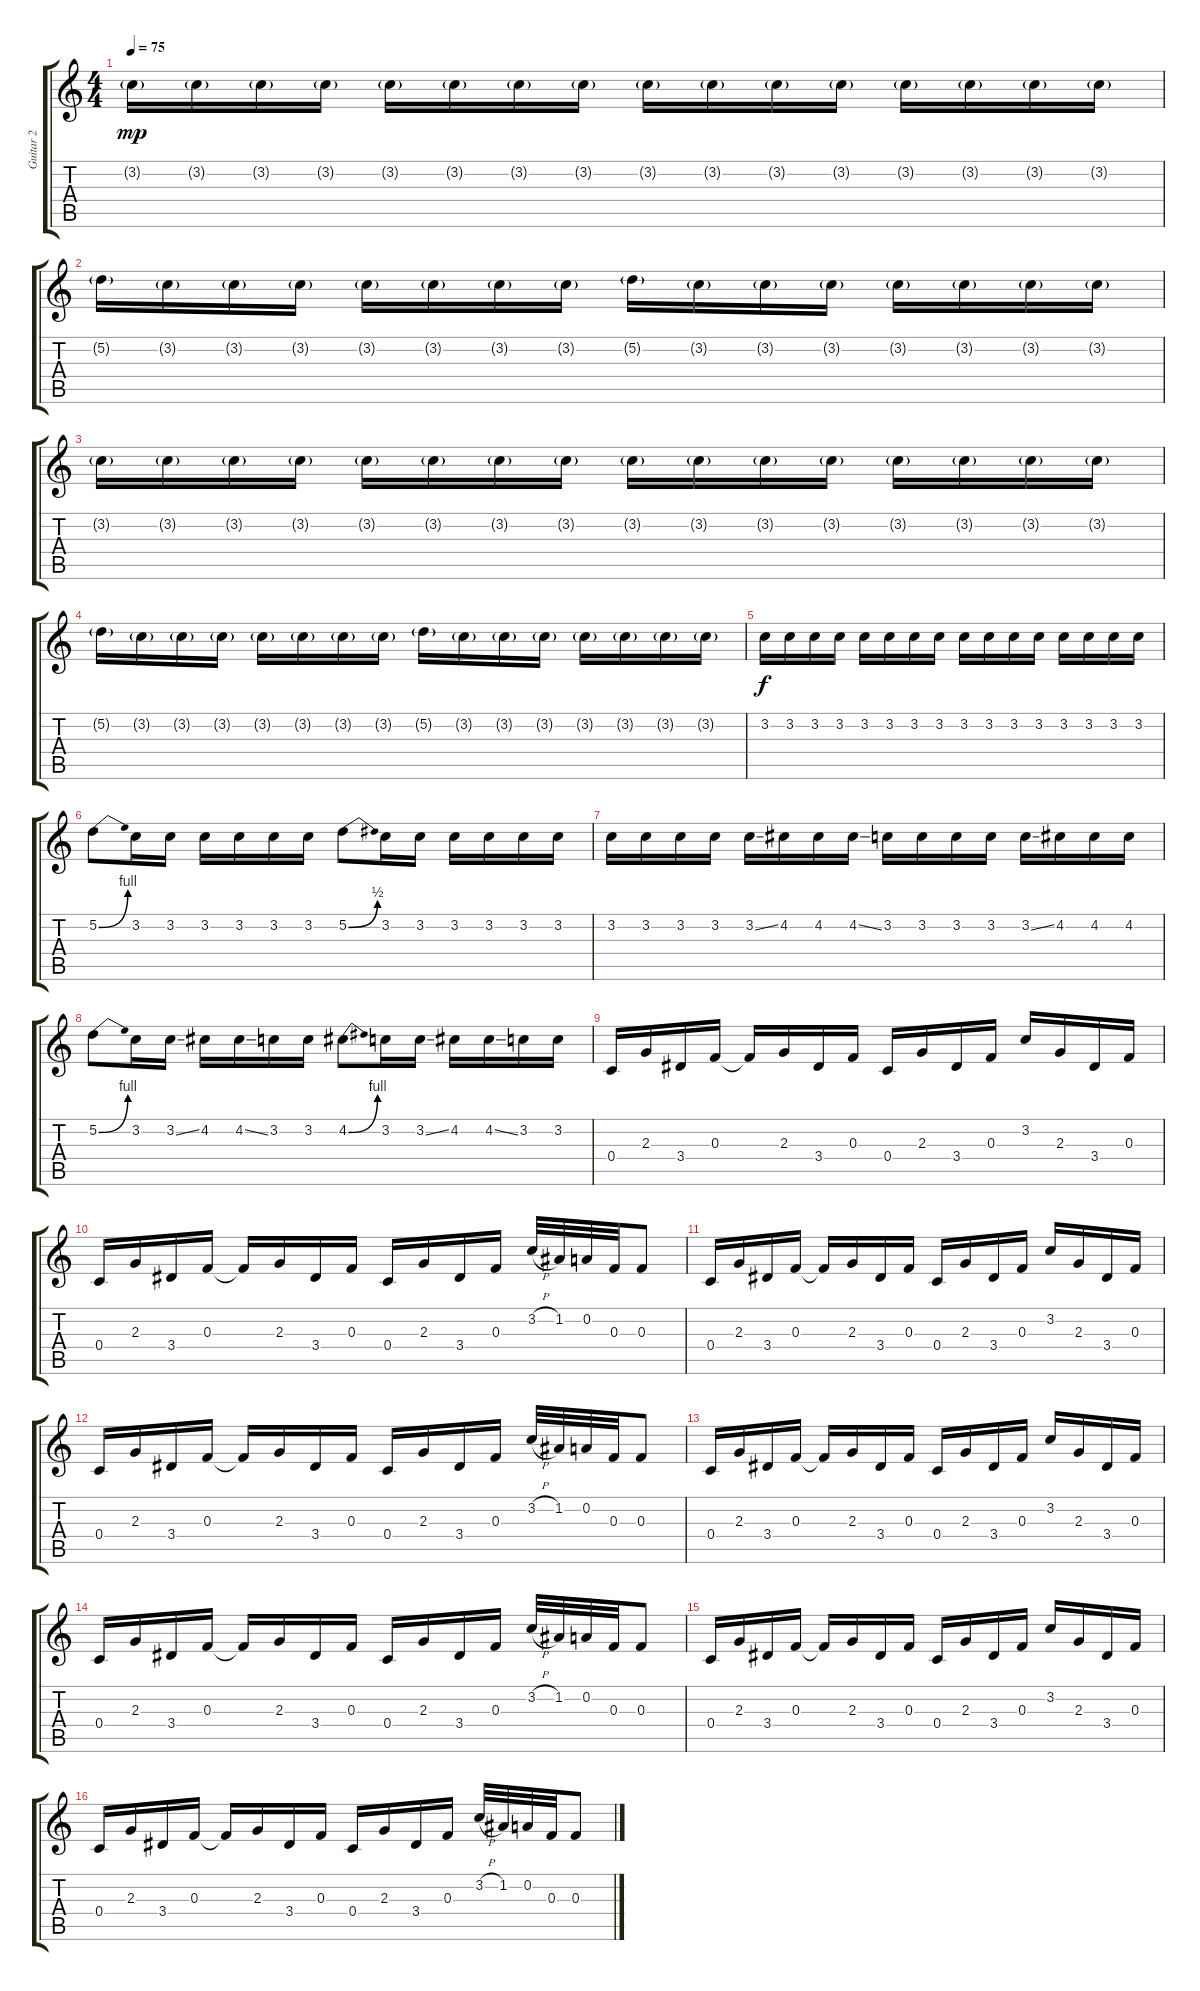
\track ("Guitar 2" "Guitar 2") {instrument distortionguitar}
\staff {score tabs}
\tuning (D4 A3 F3 C3 G2 C2) {hide}
\ts (4 4)
\tempo 75
\clef g2
\ks c
3.2{g}.16{dy mp volume 12 balance 10 instrument distortionguitar} 3.2{g}.16 3.2{g}.16 3.2{g}.16 3.2{g}.16 3.2{g}.16 3.2{g}.16 3.2{g}.16 3.2{g}.16 3.2{g}.16 3.2{g}.16 3.2{g}.16 3.2{g}.16 3.2{g}.16 3.2{g}.16 3.2{g}.16 |
5.2{g}.16{volume 12 balance 10 instrument distortionguitar} 3.2{g}.16 3.2{g}.16 3.2{g}.16 3.2{g}.16 3.2{g}.16 3.2{g}.16 3.2{g}.16 5.2{g}.16 3.2{g}.16 3.2{g}.16 3.2{g}.16 3.2{g}.16 3.2{g}.16 3.2{g}.16 3.2{g}.16 |
3.2{g}.16{volume 12 balance 10 instrument distortionguitar} 3.2{g}.16 3.2{g}.16 3.2{g}.16 3.2{g}.16 3.2{g}.16 3.2{g}.16 3.2{g}.16 3.2{g}.16 3.2{g}.16 3.2{g}.16 3.2{g}.16 3.2{g}.16 3.2{g}.16 3.2{g}.16 3.2{g}.16 |
5.2{g}.16{volume 12 balance 10 instrument distortionguitar} 3.2{g}.16 3.2{g}.16 3.2{g}.16 3.2{g}.16 3.2{g}.16 3.2{g}.16 3.2{g}.16 5.2{g}.16 3.2{g}.16 3.2{g}.16 3.2{g}.16 3.2{g}.16 3.2{g}.16 3.2{g}.16 3.2{g}.16 |
3.2.16{dy f volume 13 balance 10 instrument distortionguitar} 3.2.16 3.2.16 3.2.16 3.2.16 3.2.16 3.2.16 3.2.16 3.2.16 3.2.16 3.2.16 3.2.16 3.2.16 3.2.16 3.2.16 3.2.16 |
5.2{be (bend 0 0 60 4)}.8{volume 12 balance 10 instrument distortionguitar} 3.2.16 3.2.16 3.2.16 3.2.16 3.2.16 3.2.16 5.2{be (bend 0 0 60 2)}.8 3.2.16 3.2.16 3.2.16 3.2.16 3.2.16 3.2.16 |
3.2.16{volume 13 balance 10 instrument distortionguitar} 3.2.16 3.2.16 3.2.16 3.2{ss}.16 4.2.16 4.2.16 4.2{ss}.16 3.2.16 3.2.16 3.2.16 3.2.16 3.2{ss}.16 4.2.16 4.2.16 4.2.16 |
5.2{be (bend 0 0 60 4)}.8{volume 12 balance 10 instrument distortionguitar} 3.2.16 3.2{ss}.16 4.2.16 4.2{ss}.16 3.2.16 3.2.16 4.2{be (bend 0 0 60 4)}.8 3.2.16 3.2{ss}.16 4.2.16 4.2{ss}.16 3.2.16 3.2.16 |
0.4.16{balance 16} 2.3.16 3.4.16 0.3.16 0.3{t}.16 2.3.16 3.4.16 0.3.16 0.4.16 2.3.16 3.4.16 0.3.16 3.2.16 2.3.16 3.4.16 0.3.16 |
0.4.16 2.3.16 3.4.16 0.3.16 0.3{t}.16 2.3.16 3.4.16 0.3.16 0.4.16 2.3.16 3.4.16 0.3.16 3.2{h}.32 1.2.32 0.2.32 0.3.32 0.3.8 |
0.4.16{balance 16} 2.3.16 3.4.16 0.3.16 0.3{t}.16 2.3.16 3.4.16 0.3.16 0.4.16 2.3.16 3.4.16 0.3.16 3.2.16 2.3.16 3.4.16 0.3.16 |
0.4.16 2.3.16 3.4.16 0.3.16 0.3{t}.16 2.3.16 3.4.16 0.3.16 0.4.16 2.3.16 3.4.16 0.3.16 3.2{h}.32 1.2.32 0.2.32 0.3.32 0.3.8 |
0.4.16{balance 16} 2.3.16 3.4.16 0.3.16 0.3{t}.16 2.3.16 3.4.16 0.3.16 0.4.16 2.3.16 3.4.16 0.3.16 3.2.16 2.3.16 3.4.16 0.3.16 |
0.4.16 2.3.16 3.4.16 0.3.16 0.3{t}.16 2.3.16 3.4.16 0.3.16 0.4.16 2.3.16 3.4.16 0.3.16 3.2{h}.32 1.2.32 0.2.32 0.3.32 0.3.8 |
0.4.16{balance 16} 2.3.16 3.4.16 0.3.16 0.3{t}.16 2.3.16 3.4.16 0.3.16 0.4.16 2.3.16 3.4.16 0.3.16 3.2.16 2.3.16 3.4.16 0.3.16 |
0.4.16 2.3.16 3.4.16 0.3.16 0.3{t}.16 2.3.16 3.4.16 0.3.16 0.4.16 2.3.16 3.4.16 0.3.16 3.2{h}.32 1.2.32 0.2.32 0.3.32 0.3.8
